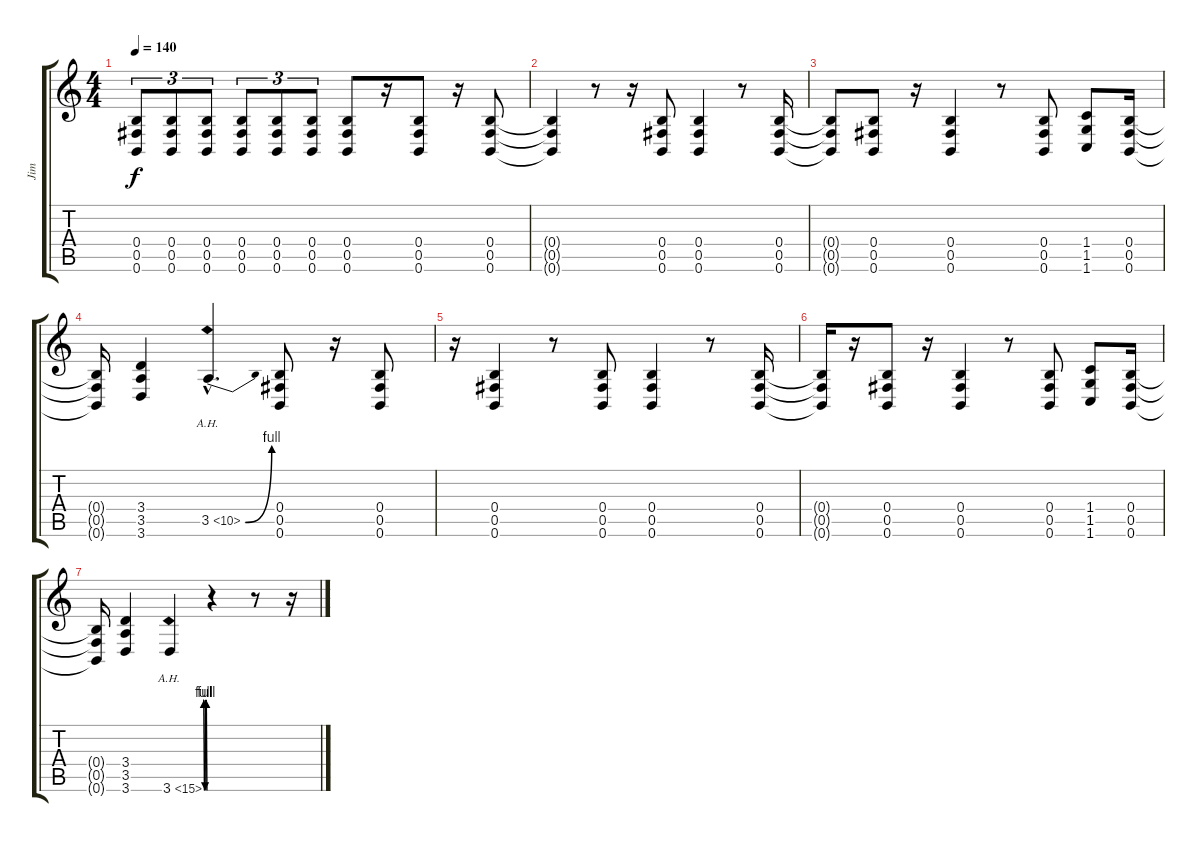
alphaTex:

\track ("Jim" "Jim") {instrument distortionguitar}
\staff {score tabs}
\tuning (Db4 Ab3 E3 B2 Gb2 B1) {hide}
\ts (4 4)
\tempo 140
\clef g2
\ks c
(0.4 0.5 0.6).8{tu (3 2) dy f} (0.4 0.5 0.6).8{tu (3 2)} (0.4 0.5 0.6).8{tu (3 2)} (0.4 0.5 0.6).8{tu (3 2)} (0.4 0.5 0.6).8{tu (3 2)} (0.4 0.5 0.6).8{tu (3 2)} (0.4 0.5 0.6).8 r.16 (0.4 0.5 0.6).8 r.16 (0.4 0.5 0.6).8 |
(0.4{t} 0.5{t} 0.6{t}).4 r.8 r.16 (0.4 0.5 0.6).8 (0.4 0.5 0.6).4 r.8 (0.4 0.5 0.6).16 |
(0.4{t} 0.5{t} 0.6{t}).8 (0.4 0.5 0.6).8 r.16 (0.4 0.5 0.6).4 r.8 (0.4 0.5 0.6).8 (1.4 1.5 1.6).8 (0.4 0.5 0.6).16 |
(0.4{t} 0.5{t} 0.6{t}).16 (3.4 3.5 3.6).4 3.5{be (bend 0 0 60 4) ah 7 hac}.4{d} (0.4 0.5 0.6).8 r.16 (0.4 0.5 0.6).8 |
r.16 (0.4 0.5 0.6).4 r.8 (0.4 0.5 0.6).8 (0.4 0.5 0.6).4 r.8 (0.4 0.5 0.6).16 |
(0.4{t} 0.5{t} 0.6{t}).16 r.16 (0.4 0.5 0.6).8 r.16 (0.4 0.5 0.6).4 r.8 (0.4 0.5 0.6).8 (1.4 1.5 1.6).8 (0.4 0.5 0.6).16 |
(0.4{t} 0.5{t} 0.6{t}).16 (3.4 3.5 3.6).4 3.6{be (custom 0 0 10 4 20 4 30 0 40 0 50 4 60 4) ah 12}.4 r.4 r.8 r.16
